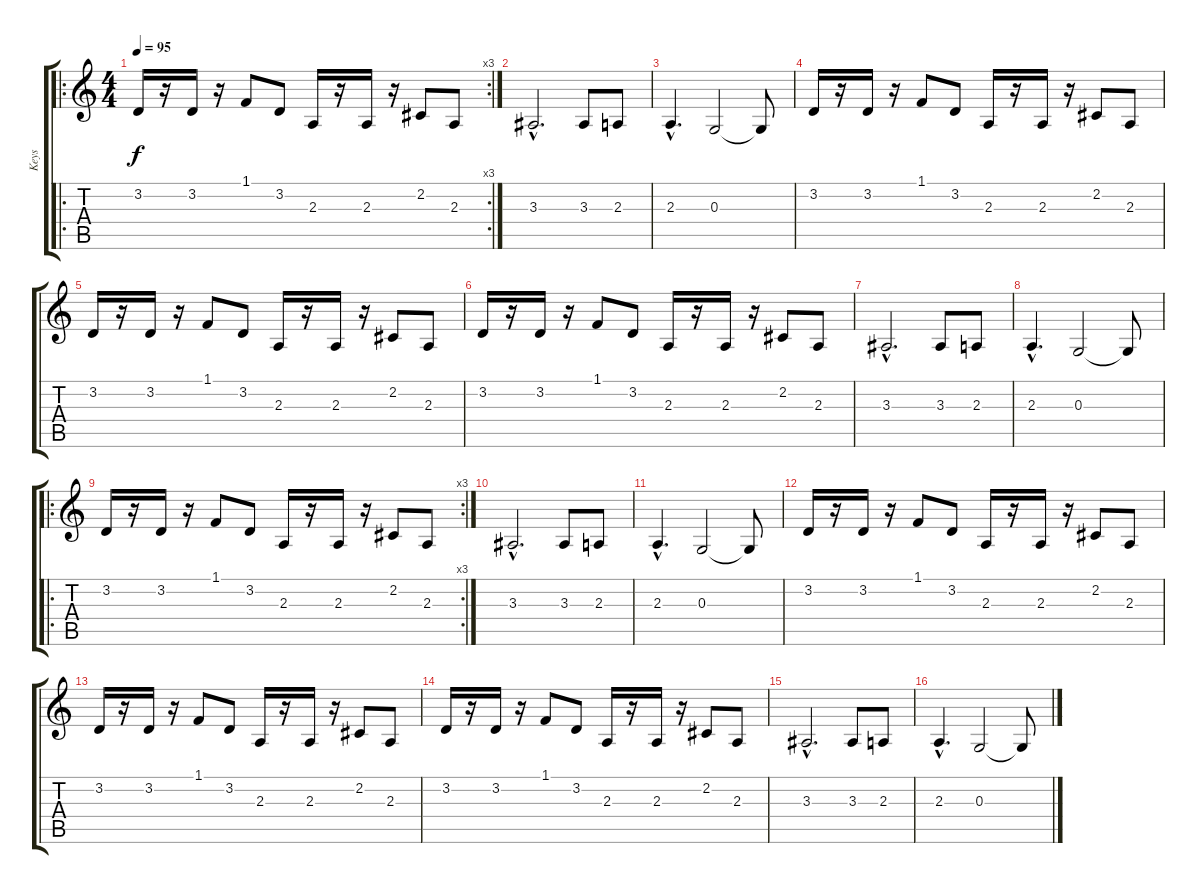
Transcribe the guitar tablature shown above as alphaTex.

\track ("Keys" "Keys") {instrument violin}
\staff {score tabs}
\tuning (E4 B3 G3 D3 A2 E2) {hide}
\ro
\rc 3
\ts (4 4)
\tempo 95
\clef g2
\ks c
3.2.16{dy f instrument violin} r.16 3.2.16 r.16 1.1.8 3.2.8 2.3.16 r.16 2.3.16 r.16 2.2.8 2.3.8 |
3.3{hac}.2{d} 3.3.8 2.3.8 |
2.3{hac}.4{d} 0.3.2 0.3{t}.8 |
3.2.16 r.16 3.2.16 r.16 1.1.8 3.2.8 2.3.16 r.16 2.3.16 r.16 2.2.8 2.3.8 |
3.2.16 r.16 3.2.16 r.16 1.1.8 3.2.8 2.3.16 r.16 2.3.16 r.16 2.2.8 2.3.8 |
3.2.16 r.16 3.2.16 r.16 1.1.8 3.2.8 2.3.16 r.16 2.3.16 r.16 2.2.8 2.3.8 |
3.3{hac}.2{d} 3.3.8 2.3.8 |
2.3{hac}.4{d} 0.3.2 0.3{t}.8 |
\ro
\rc 3
3.2.16 r.16 3.2.16 r.16 1.1.8 3.2.8 2.3.16 r.16 2.3.16 r.16 2.2.8 2.3.8 |
3.3{hac}.2{d} 3.3.8 2.3.8 |
2.3{hac}.4{d} 0.3.2 0.3{t}.8 |
3.2.16 r.16 3.2.16 r.16 1.1.8 3.2.8 2.3.16 r.16 2.3.16 r.16 2.2.8 2.3.8 |
3.2.16 r.16 3.2.16 r.16 1.1.8 3.2.8 2.3.16 r.16 2.3.16 r.16 2.2.8 2.3.8 |
3.2.16 r.16 3.2.16 r.16 1.1.8 3.2.8 2.3.16 r.16 2.3.16 r.16 2.2.8 2.3.8 |
3.3{hac}.2{d} 3.3.8 2.3.8 |
2.3{hac}.4{d} 0.3.2 0.3{t}.8
